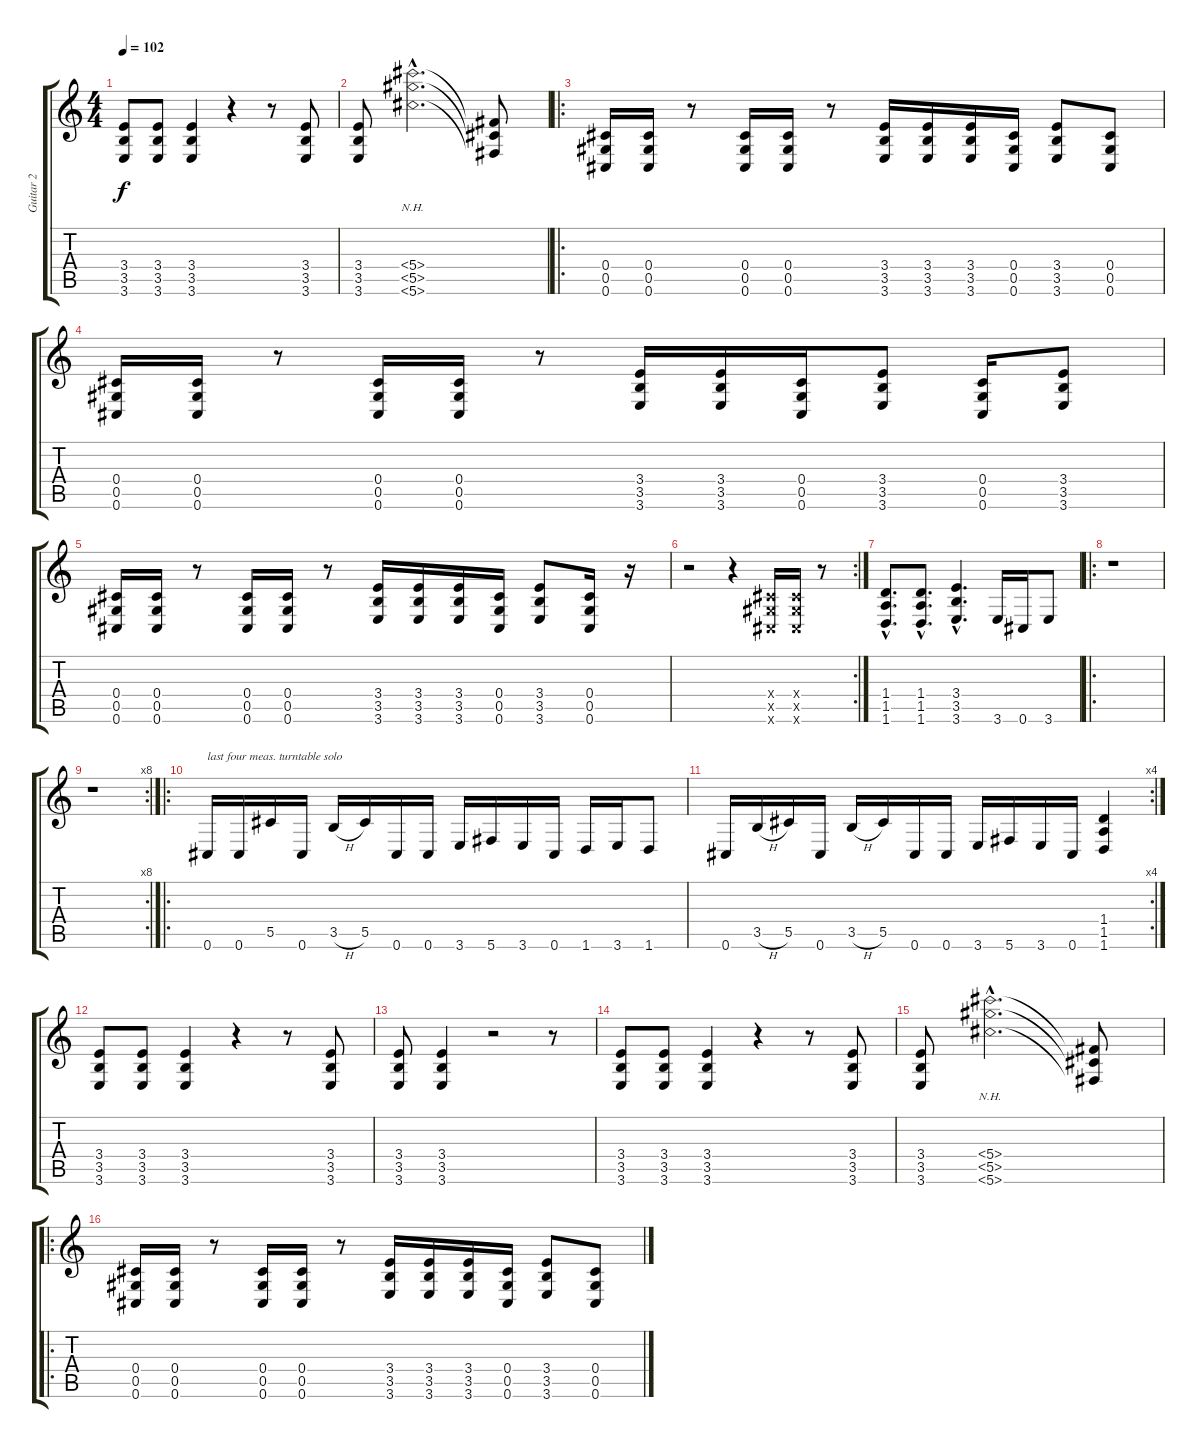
\track ("Guitar 2" "Guitar 2") {instrument distortionguitar}
\staff {score tabs}
\tuning (Eb4 Bb3 Gb3 Db3 Ab2 Db2) {hide}
\ts (4 4)
\tempo 102
\clef g2
\ks c
(3.4 3.5 3.6).8{dy f} (3.4 3.5 3.6).8 (3.4 3.5 3.6).4 r.4 r.8 (3.4 3.5 3.6).8 |
(3.4 3.5 3.6).8 (5.4{nh hac} 5.5{nh hac} 5.6{nh hac}).2{d} (5.4{t} 5.5{t} 5.6{t}).8 |
\ro
(0.4 0.5 0.6).16 (0.4 0.5 0.6).16 r.8 (0.4 0.5 0.6).16 (0.4 0.5 0.6).16 r.8 (3.4 3.5 3.6).16 (3.4 3.5 3.6).16 (3.4 3.5 3.6).16 (0.4 0.5 0.6).16 (3.4 3.5 3.6).8 (0.4 0.5 0.6).8 |
(0.4 0.5 0.6).16 (0.4 0.5 0.6).16 r.8 (0.4 0.5 0.6).16 (0.4 0.5 0.6).16 r.8 (3.4 3.5 3.6).16 (3.4 3.5 3.6).16 (0.4 0.5 0.6).16 (3.4 3.5 3.6).8 (0.4 0.5 0.6).16 (3.4 3.5 3.6).8 |
(0.4 0.5 0.6).16 (0.4 0.5 0.6).16 r.8 (0.4 0.5 0.6).16 (0.4 0.5 0.6).16 r.8 (3.4 3.5 3.6).16 (3.4 3.5 3.6).16 (3.4 3.5 3.6).16 (0.4 0.5 0.6).16 (3.4 3.5 3.6).8 (0.4 0.5 0.6).16 r.16 |
\rc 2
r.2 r.4 (0.4{x} 0.5{x} 0.6{x}).16 (0.4{x} 0.5{x} 0.6{x}).16 r.8 |
(1.4{hac} 1.5{hac} 1.6{hac}).8{d} (1.4{hac} 1.5{hac} 1.6{hac}).8{d} (3.4{hac} 3.5{hac} 3.6{hac}).4{d} 3.6.16 0.6.16 3.6.8 |
\ro
r.1 |
\rc 8
r.1 |
\ro
0.6.16{txt "last four meas. turntable solo"} 0.6.16 5.5.16 0.6.16 3.5{h}.16 5.5.16 0.6.16 0.6.16 3.6.16 5.6.16 3.6.16 0.6.16 1.6.16 3.6.16 1.6.8 |
\rc 4
0.6.16 3.5{h}.16 5.5.16 0.6.16 3.5{h}.16 5.5.16 0.6.16 0.6.16 3.6.16 5.6.16 3.6.16 0.6.16 (1.4 1.5 1.6).4 |
(3.4 3.5 3.6).8 (3.4 3.5 3.6).8 (3.4 3.5 3.6).4 r.4 r.8 (3.4 3.5 3.6).8 |
(3.4 3.5 3.6).8 (3.4 3.5 3.6).4 r.2 r.8 |
(3.4 3.5 3.6).8 (3.4 3.5 3.6).8 (3.4 3.5 3.6).4 r.4 r.8 (3.4 3.5 3.6).8 |
(3.4 3.5 3.6).8 (5.4{nh hac} 5.5{nh hac} 5.6{nh hac}).2{d} (5.4{t} 5.5{t} 5.6{t}).8 |
\ro
(0.4 0.5 0.6).16 (0.4 0.5 0.6).16 r.8 (0.4 0.5 0.6).16 (0.4 0.5 0.6).16 r.8 (3.4 3.5 3.6).16 (3.4 3.5 3.6).16 (3.4 3.5 3.6).16 (0.4 0.5 0.6).16 (3.4 3.5 3.6).8 (0.4 0.5 0.6).8
